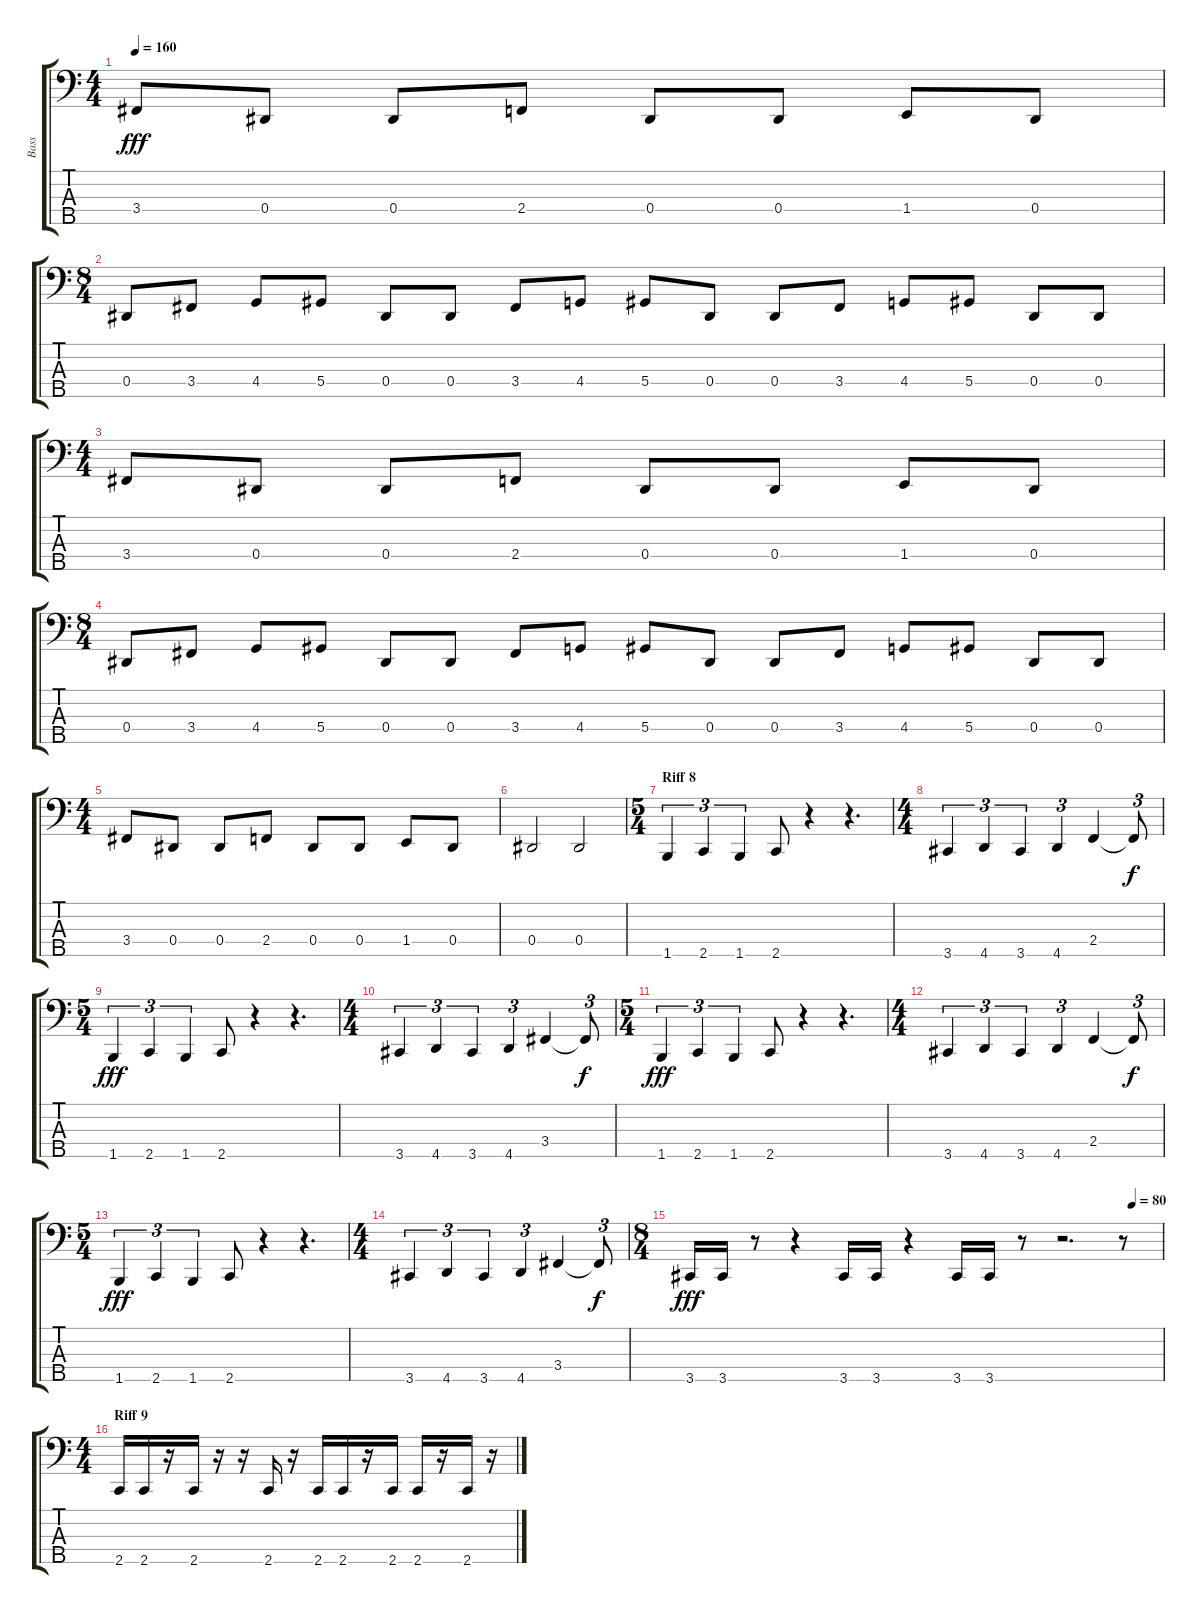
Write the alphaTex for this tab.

\track ("Bass" "Bass") {instrument electricbassfinger}
\staff {score tabs}
\tuning (Gb2 Db2 Ab1 Eb1 Bb0) {hide}
\ts (4 4)
\tempo 160
\clef f4
\ks c
3.4.8{dy fff} 0.4.8 0.4.8 2.4.8 0.4.8 0.4.8 1.4.8 0.4.8 |
\ts (8 4)
0.4.8 3.4.8 4.4.8 5.4.8 0.4.8 0.4.8 3.4.8 4.4.8 5.4.8 0.4.8 0.4.8 3.4.8 4.4.8 5.4.8 0.4.8 0.4.8 |
\ts (4 4)
3.4.8 0.4.8 0.4.8 2.4.8 0.4.8 0.4.8 1.4.8 0.4.8 |
\ts (8 4)
0.4.8 3.4.8 4.4.8 5.4.8 0.4.8 0.4.8 3.4.8 4.4.8 5.4.8 0.4.8 0.4.8 3.4.8 4.4.8 5.4.8 0.4.8 0.4.8 |
\ts (4 4)
3.4.8 0.4.8 0.4.8 2.4.8 0.4.8 0.4.8 1.4.8 0.4.8 |
0.4.2 0.4.2 |
\ts (5 4)
\section ("" "Riff 8")
1.5.4{tu (3 2)} 2.5.4{tu (3 2)} 1.5.4{tu (3 2)} 2.5.8 r.4 r.4{d} |
\ts (4 4)
3.5.4{tu (3 2)} 4.5.4{tu (3 2)} 3.5.4{tu (3 2)} 4.5.4{tu (3 2)} 2.4.4 2.4{t}.8{tu (3 2) dy f} |
\ts (5 4)
1.5.4{tu (3 2) dy fff} 2.5.4{tu (3 2)} 1.5.4{tu (3 2)} 2.5.8 r.4 r.4{d} |
\ts (4 4)
3.5.4{tu (3 2)} 4.5.4{tu (3 2)} 3.5.4{tu (3 2)} 4.5.4{tu (3 2)} 3.4.4 3.4{t}.8{tu (3 2) dy f} |
\ts (5 4)
1.5.4{tu (3 2) dy fff} 2.5.4{tu (3 2)} 1.5.4{tu (3 2)} 2.5.8 r.4 r.4{d} |
\ts (4 4)
3.5.4{tu (3 2)} 4.5.4{tu (3 2)} 3.5.4{tu (3 2)} 4.5.4{tu (3 2)} 2.4.4 2.4{t}.8{tu (3 2) dy f} |
\ts (5 4)
1.5.4{tu (3 2) dy fff} 2.5.4{tu (3 2)} 1.5.4{tu (3 2)} 2.5.8 r.4 r.4{d} |
\ts (4 4)
3.5.4{tu (3 2)} 4.5.4{tu (3 2)} 3.5.4{tu (3 2)} 4.5.4{tu (3 2)} 3.4.4 3.4{t}.8{tu (3 2) dy f} |
\ts (8 4)
\tempo (80 0.9375)
3.5.16{dy fff} 3.5.16 r.8 r.4 3.5.16 3.5.16 r.4 3.5.16 3.5.16 r.8 r.2{d} r.8 |
\ts (4 4)
\section ("" "Riff 9")
2.5.16 2.5.16 r.16 2.5.16 r.16 r.16 2.5.16 r.16 2.5.16 2.5.16 r.16 2.5.16 2.5.16 r.16 2.5.16 r.16
